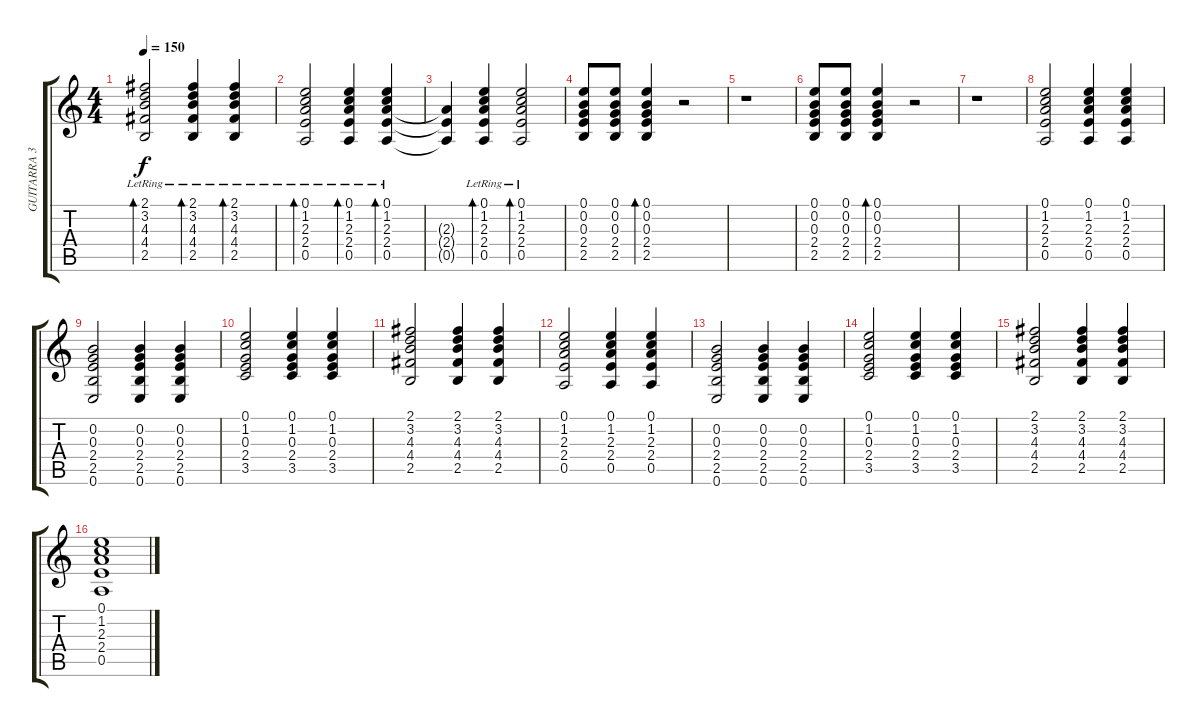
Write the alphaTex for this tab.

\track ("GUITARRA 3" "GUITARRA 3") {instrument acousticguitarsteel}
\staff {score tabs}
\tuning (E4 B3 G3 D3 A2 E2) {hide}
\ts (4 4)
\tempo 150
\clef g2
\ks c
(2.1 3.2 4.3 4.4 2.5{lr}).2{bd 120 dy f} (2.1 3.2 4.3 4.4 2.5{lr}).4{bd 120} (2.1 3.2 4.3 4.4 2.5{lr}).4{bd 120} |
(0.1 1.2 2.3 2.4 0.5{lr}).2{bd 120} (0.1 1.2 2.3 2.4 0.5{lr}).4{bd 120} (0.1 1.2 2.3 2.4 0.5{lr}).4{bd 120} |
(2.3{t} 2.4{t} 0.5{t}).4 (0.1 1.2 2.3 2.4 0.5{lr}).4{bd 120} (0.1 1.2 2.3 2.4 0.5{lr}).2{bd 120} |
(0.1 0.2 0.3 2.4 2.5).8{volume 9} (0.1 0.2 0.3 2.4 2.5).8 (0.1 0.2 0.3 2.4 2.5).4{bd 60} r.2 |
r.1 |
(0.1 0.2 0.3 2.4 2.5).8 (0.1 0.2 0.3 2.4 2.5).8 (0.1 0.2 0.3 2.4 2.5).4{bd 60} r.2 |
r.1 |
(0.1 1.2 2.3 2.4 0.5).2 (0.1 1.2 2.3 2.4 0.5).4 (0.1 1.2 2.3 2.4 0.5).4 |
(0.2 0.3 2.4 2.5 0.6).2 (0.2 0.3 2.4 2.5 0.6).4 (0.2 0.3 2.4 2.5 0.6).4 |
(0.1 1.2 0.3 2.4 3.5).2 (0.1 1.2 0.3 2.4 3.5).4 (0.1 1.2 0.3 2.4 3.5).4 |
(2.1 3.2 4.3 4.4 2.5).2 (2.1 3.2 4.3 4.4 2.5).4 (2.1 3.2 4.3 4.4 2.5).4 |
(0.1 1.2 2.3 2.4 0.5).2 (0.1 1.2 2.3 2.4 0.5).4 (0.1 1.2 2.3 2.4 0.5).4 |
(0.2 0.3 2.4 2.5 0.6).2 (0.2 0.3 2.4 2.5 0.6).4 (0.2 0.3 2.4 2.5 0.6).4 |
(0.1 1.2 0.3 2.4 3.5).2 (0.1 1.2 0.3 2.4 3.5).4 (0.1 1.2 0.3 2.4 3.5).4 |
(2.1 3.2 4.3 4.4 2.5).2 (2.1 3.2 4.3 4.4 2.5).4 (2.1 3.2 4.3 4.4 2.5).4 |
(0.1 1.2 2.3 2.4 0.5).1{volume 16}
